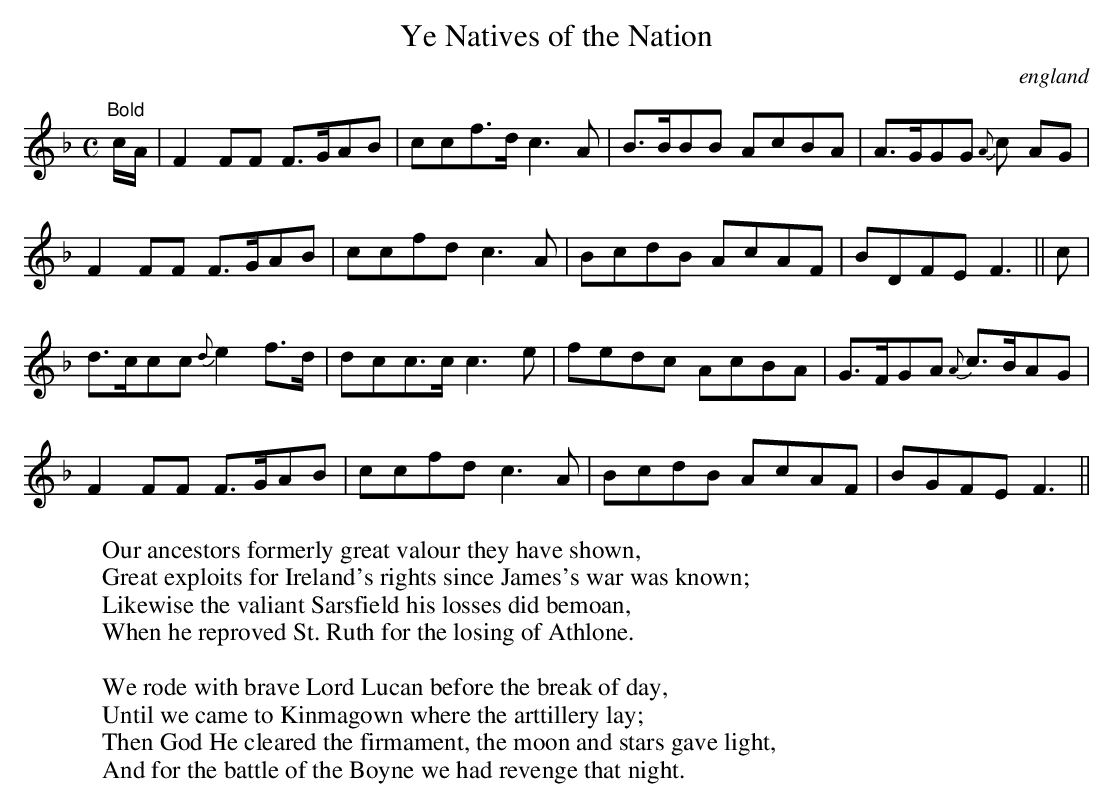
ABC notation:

X:1
T:Ye Natives of the Nation
O:england
W:  Our ancestors formerly great valour they have shown,
W:  Great exploits for Ireland's rights since James's war was known;
W:  Likewise the valiant Sarsfield his losses did bemoan,
W:  When he reproved St. Ruth for the losing of Athlone.
W:
W:  We rode with brave Lord Lucan before the break of day,
W:  Until we came to Kinmagown where the arttillery lay;
W:  Then God He cleared the firmament, the moon and stars gave light,
W:  And for the battle of the Boyne we had revenge that night.
L:1/8
M:C
K:F
"Bold"c/A/|F2 FF F>GAB|ccf>d c3 A|B>BBB AcBA|A>GGG {A}c AG|
F2 FF F>GAB|ccfd c3 A|BcdB AcAF|BDFE F3||c|
d>ccc {d}e2 f>d|dcc>c c3 e|fedc AcBA|G>FGA {A}c>BAG|
F2 FF F>GAB|ccfd c3 A|BcdB AcAF|BGFE F3||
